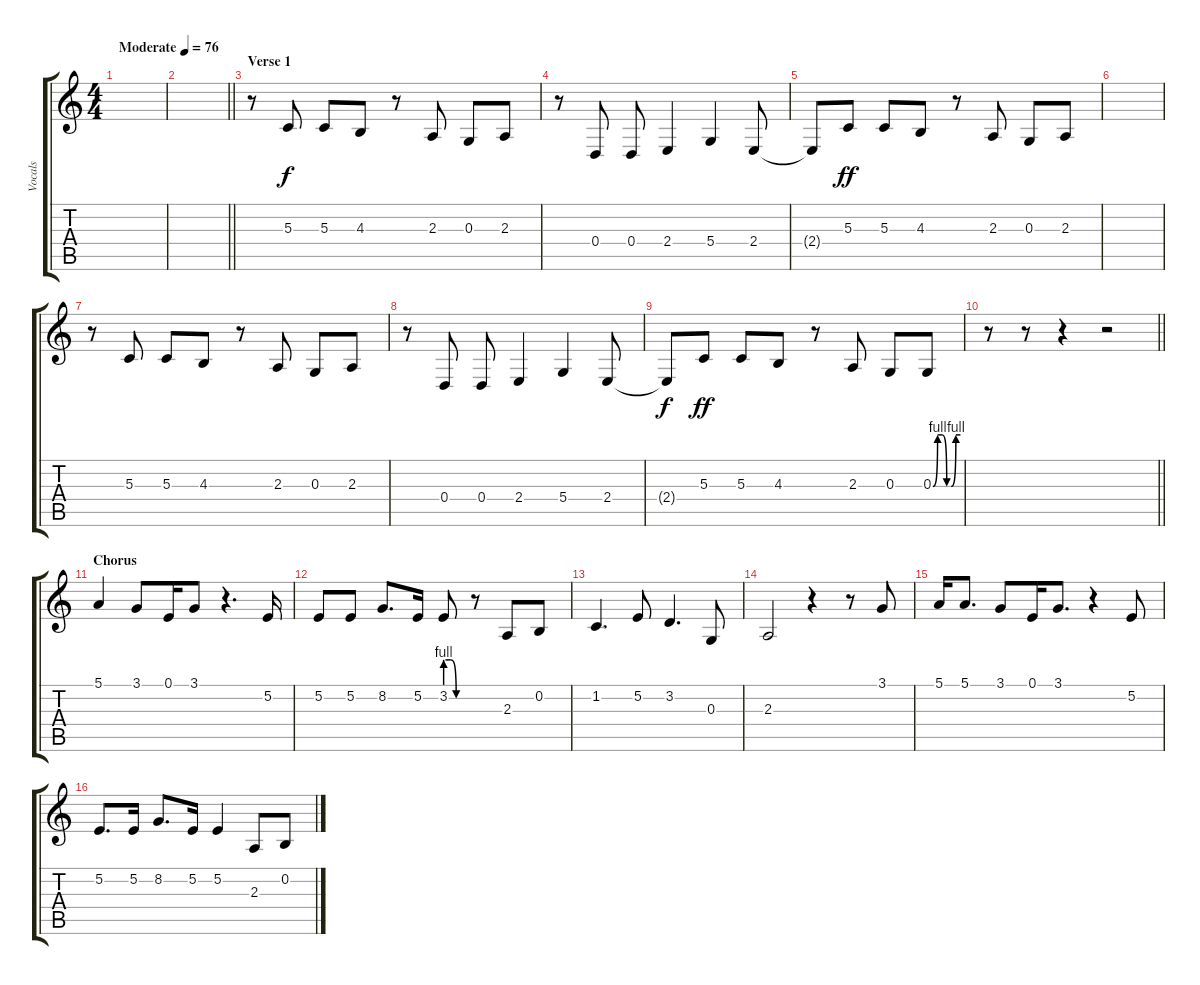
\track ("Vocals" "Vocals") {instrument tenorsax}
\staff {score tabs}
\tuning (E4 B3 G3 D3 A2 E2) {hide}
\ts (4 4)
\tempo (76 "Moderate")
\clef g2
\ks c
|
\barLineRight lightlight
|
\section ("" "Verse 1")
r.8 5.3.8 5.3.8 4.3.8 r.8 2.3.8 0.3.8 2.3.8 |
r.8 0.4.8 0.4.8 2.4.4 5.4.4 2.4.8 |
2.4{t}.8{dy f} 5.3.8{dy ff} 5.3.8 4.3.8 r.8 2.3.8 0.3.8 2.3.8 |
|
r.8 5.3.8 5.3.8 4.3.8 r.8 2.3.8 0.3.8 2.3.8 |
r.8 0.4.8 0.4.8 2.4.4 5.4.4 2.4.8 |
2.4{t}.8{dy f} 5.3.8{dy ff} 5.3.8 4.3.8 r.8 2.3.8 0.3.8 0.3{be (custom 0 0 10 4 20 4 30 0 40 0 50 4 60 4)}.8 |
\barLineRight lightlight
r.8 r.8 r.4 r.2 |
\section ("" "Chorus")
5.1.4 3.1.8 0.1.16 3.1.8 r.4{d} 5.2.16 |
5.2.8 5.2.8 8.2.8{d} 5.2.16 3.2{be (custom 0 4 15 4 30 0 60 0)}.8 r.8 2.3.8 0.2.8 |
1.2.4{d} 5.2.8 3.2.4{d} 0.3.8 |
2.3.2 r.4 r.8 3.1.8 |
5.1.16 5.1.8{d} 3.1.8 0.1.16 3.1.8{d} r.4 5.2.8 |
5.2.8{d} 5.2.16 8.2.8{d} 5.2.16 5.2.4 2.3.8 0.2.8
